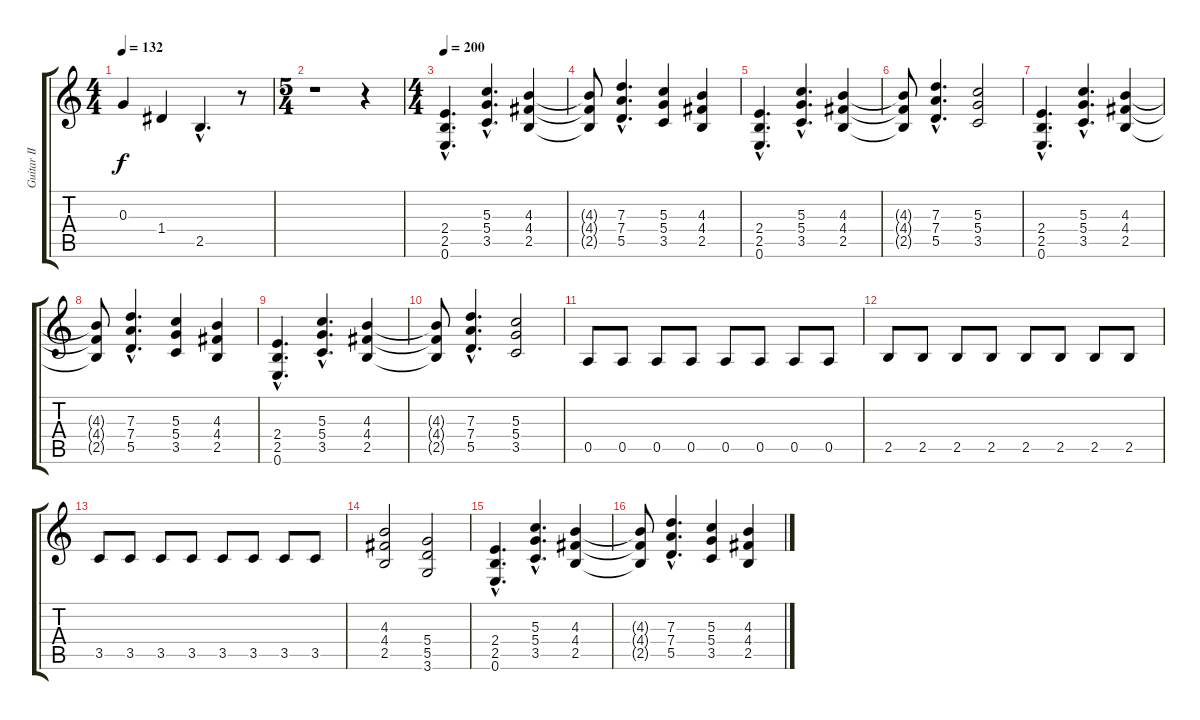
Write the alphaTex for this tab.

\track ("Guitar II" "Guitar II") {instrument overdrivenguitar}
\staff {score tabs}
\tuning (E4 B3 G3 D3 A2 E2) {hide}
\ts (4 4)
\tempo 132
\clef g2
\ks c
0.3.4{dy f} 1.4.4 2.5{hac}.4{d} r.8 |
\ts (5 4)
r.1 r.4 |
\ts (4 4)
\tempo 200
(2.4{hac} 2.5{hac} 0.6{hac}).4{d} (5.3{hac} 5.4{hac} 3.5{hac}).4{d} (4.3 4.4 2.5).4 |
(4.3{t} 4.4{t} 2.5{t}).8 (7.3{hac} 7.4{hac} 5.5{hac}).4{d} (5.3 5.4 3.5).4 (4.3 4.4 2.5).4 |
(2.4{hac} 2.5{hac} 0.6{hac}).4{d} (5.3{hac} 5.4{hac} 3.5{hac}).4{d} (4.3 4.4 2.5).4 |
(4.3{t} 4.4{t} 2.5{t}).8 (7.3{hac} 7.4{hac} 5.5{hac}).4{d} (5.3 5.4 3.5).2 |
(2.4{hac} 2.5{hac} 0.6{hac}).4{d} (5.3{hac} 5.4{hac} 3.5{hac}).4{d} (4.3 4.4 2.5).4 |
(4.3{t} 4.4{t} 2.5{t}).8 (7.3{hac} 7.4{hac} 5.5{hac}).4{d} (5.3 5.4 3.5).4 (4.3 4.4 2.5).4 |
(2.4{hac} 2.5{hac} 0.6{hac}).4{d} (5.3{hac} 5.4{hac} 3.5{hac}).4{d} (4.3 4.4 2.5).4 |
(4.3{t} 4.4{t} 2.5{t}).8 (7.3{hac} 7.4{hac} 5.5{hac}).4{d} (5.3 5.4 3.5).2 |
0.5.8 0.5.8 0.5.8 0.5.8 0.5.8 0.5.8 0.5.8 0.5.8 |
2.5.8 2.5.8 2.5.8 2.5.8 2.5.8 2.5.8 2.5.8 2.5.8 |
3.5.8 3.5.8 3.5.8 3.5.8 3.5.8 3.5.8 3.5.8 3.5.8 |
(4.3 4.4 2.5).2 (5.4 5.5 3.6).2 |
(2.4{hac} 2.5{hac} 0.6{hac}).4{d} (5.3{hac} 5.4{hac} 3.5{hac}).4{d} (4.3 4.4 2.5).4 |
(4.3{t} 4.4{t} 2.5{t}).8 (7.3{hac} 7.4{hac} 5.5{hac}).4{d} (5.3 5.4 3.5).4 (4.3 4.4 2.5).4
